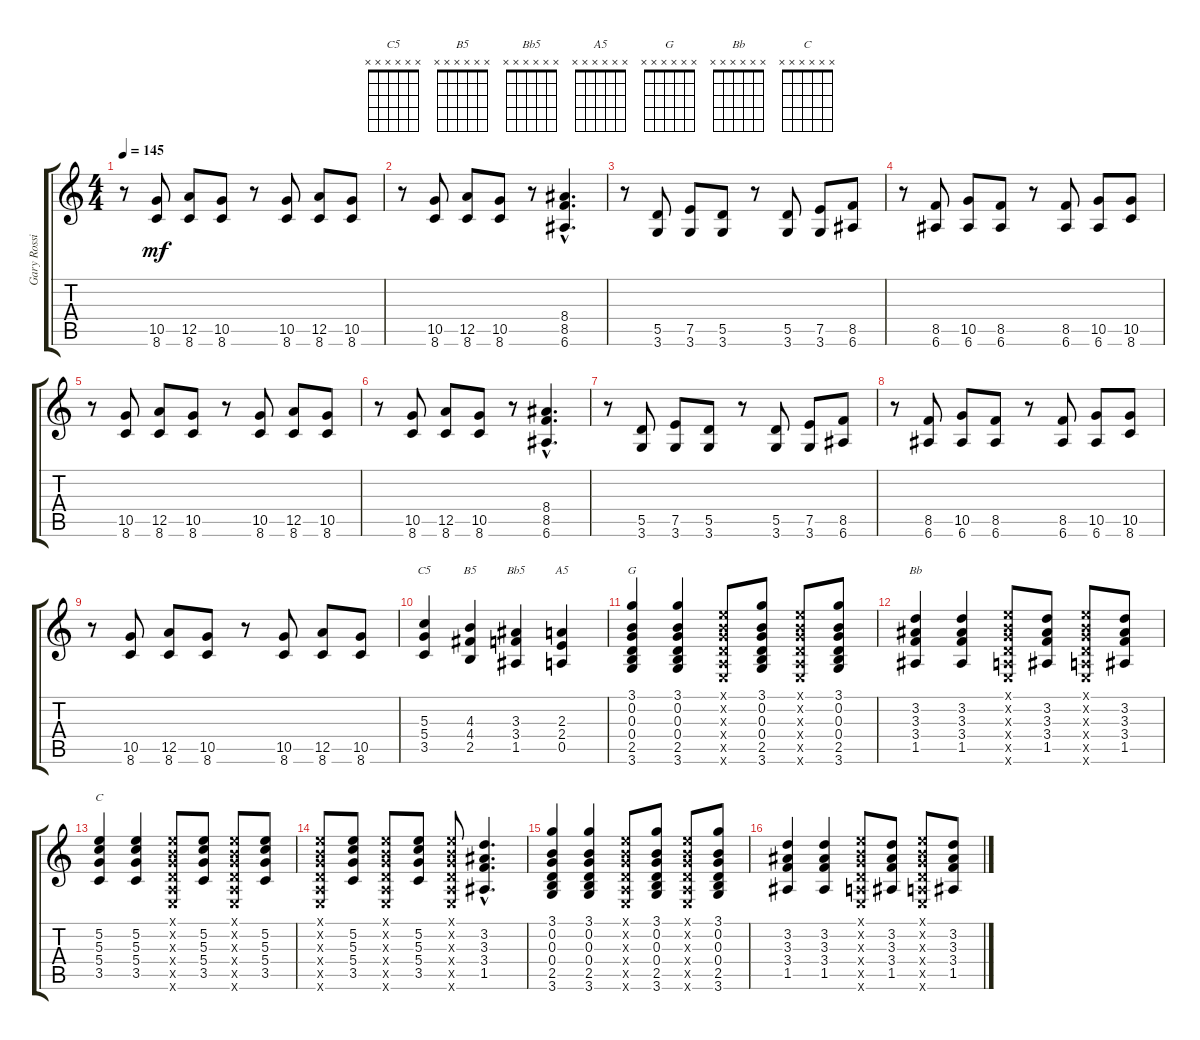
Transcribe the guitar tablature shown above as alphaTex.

\track ("Gary Rossington (Slide/Rythm Guitar)" "Gary Rossi") {instrument overdrivenguitar}
\staff {score tabs}
\tuning (E4 B3 G3 D3 A2 E2) {hide}
\chord ("C5" x x x x x x)
\chord ("B5" x x x x x x)
\chord ("Bb5" x x x x x x)
\chord ("A5" x x x x x x)
\chord ("G" x x x x x x)
\chord ("Bb" x x x x x x)
\chord ("C" x x x x x x)
\ts (4 4)
\tempo 145
\clef g2
\ks c
r.8{dy mf} (10.5 8.6).8 (12.5 8.6).8 (10.5 8.6).8 r.8 (10.5 8.6).8 (12.5 8.6).8 (10.5 8.6).8 |
r.8 (10.5 8.6).8 (12.5 8.6).8 (10.5 8.6).8 r.8 (8.4{hac} 8.5{hac} 6.6{hac}).4{d} |
r.8 (5.5 3.6).8 (7.5 3.6).8 (5.5 3.6).8 r.8 (5.5 3.6).8 (7.5 3.6).8 (8.5 6.6).8 |
r.8 (8.5 6.6).8 (10.5 6.6).8 (8.5 6.6).8 r.8 (8.5 6.6).8 (10.5 6.6).8 (10.5 8.6).8 |
r.8 (10.5 8.6).8 (12.5 8.6).8 (10.5 8.6).8 r.8 (10.5 8.6).8 (12.5 8.6).8 (10.5 8.6).8 |
r.8 (10.5 8.6).8 (12.5 8.6).8 (10.5 8.6).8 r.8 (8.4{hac} 8.5{hac} 6.6{hac}).4{d} |
r.8 (5.5 3.6).8 (7.5 3.6).8 (5.5 3.6).8 r.8 (5.5 3.6).8 (7.5 3.6).8 (8.5 6.6).8 |
r.8 (8.5 6.6).8 (10.5 6.6).8 (8.5 6.6).8 r.8 (8.5 6.6).8 (10.5 6.6).8 (10.5 8.6).8 |
r.8 (10.5 8.6).8 (12.5 8.6).8 (10.5 8.6).8 r.8 (10.5 8.6).8 (12.5 8.6).8 (10.5 8.6).8 |
(5.3 5.4 3.5).4{ch "C5"} (4.3 4.4 2.5).4{ch "B5"} (3.3 3.4 1.5).4{ch "Bb5"} (2.3 2.4 0.5).4{ch "A5"} |
(3.1 0.2 0.3 0.4 2.5 3.6).4{ch "G"} (3.1 0.2 0.3 0.4 2.5 3.6).4 (0.1{x} 0.2{x} 0.3{x} 0.4{x} 0.5{x} 0.6{x}).8 (3.1 0.2 0.3 0.4 2.5 3.6).8 (0.1{x} 0.2{x} 0.3{x} 0.4{x} 0.5{x} 0.6{x}).8 (3.1 0.2 0.3 0.4 2.5 3.6).8 |
(3.2 3.3 3.4 1.5).4{ch "Bb"} (3.2 3.3 3.4 1.5).4 (0.1{x} 0.2{x} 0.3{x} 0.4{x} 0.5{x} 0.6{x}).8 (3.2 3.3 3.4 1.5).8 (0.1{x} 0.2{x} 0.3{x} 0.4{x} 0.5{x} 0.6{x}).8 (3.2 3.3 3.4 1.5).8 |
(5.2 5.3 5.4 3.5).4{ch "C"} (5.2 5.3 5.4 3.5).4 (0.1{x} 0.2{x} 0.3{x} 0.4{x} 0.5{x} 0.6{x}).8 (5.2 5.3 5.4 3.5).8 (0.1{x} 0.2{x} 0.3{x} 0.4{x} 0.5{x} 0.6{x}).8 (5.2 5.3 5.4 3.5).8 |
(0.1{x} 0.2{x} 0.3{x} 0.4{x} 0.5{x} 0.6{x}).8 (5.2 5.3 5.4 3.5).8 (0.1{x} 0.2{x} 0.3{x} 0.4{x} 0.5{x} 0.6{x}).8 (5.2 5.3 5.4 3.5).8 (0.1{x} 0.2{x} 0.3{x} 0.4{x} 0.5{x} 0.6{x}).8 (3.2{hac} 3.3{hac} 3.4{hac} 1.5{hac}).4{d} |
(3.1 0.2 0.3 0.4 2.5 3.6).4 (3.1 0.2 0.3 0.4 2.5 3.6).4 (0.1{x} 0.2{x} 0.3{x} 0.4{x} 0.5{x} 0.6{x}).8 (3.1 0.2 0.3 0.4 2.5 3.6).8 (0.1{x} 0.2{x} 0.3{x} 0.4{x} 0.5{x} 0.6{x}).8 (3.1 0.2 0.3 0.4 2.5 3.6).8 |
(3.2 3.3 3.4 1.5).4 (3.2 3.3 3.4 1.5).4 (0.1{x} 0.2{x} 0.3{x} 0.4{x} 0.5{x} 0.6{x}).8 (3.2 3.3 3.4 1.5).8 (0.1{x} 0.2{x} 0.3{x} 0.4{x} 0.5{x} 0.6{x}).8 (3.2 3.3 3.4 1.5).8
